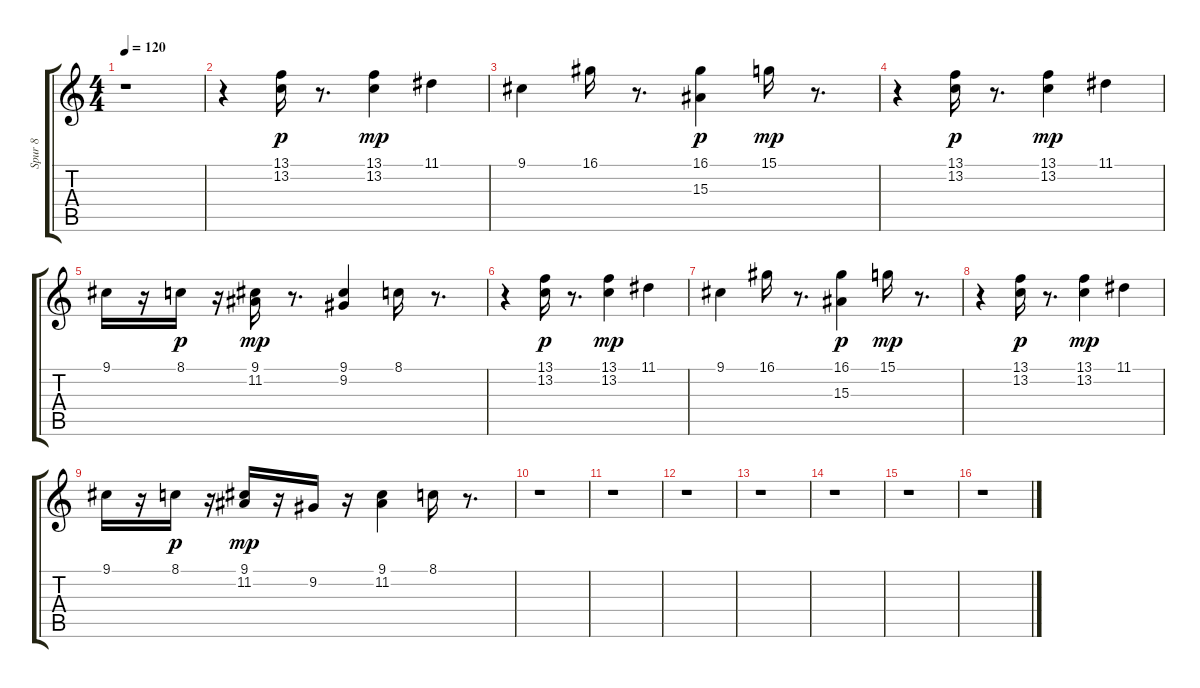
\track ("Spur 8" "Spur 8") {instrument oboe}
\staff {score tabs}
\tuning (E4 B3 G3 D3 A2 E2) {hide}
\ts (4 4)
\tempo 120
\clef g2
\ks c
r.1{dy p} |
r.4 (13.1 13.2).16 r.8{d} (13.1 13.2).4{dy mp} 11.1.4 |
9.1.4 16.1.16 r.8{d} (16.1 15.3).4{dy p} 15.1.16{dy mp} r.8{d} |
r.4 (13.1 13.2).16{dy p} r.8{d} (13.1 13.2).4{dy mp} 11.1.4 |
9.1.16 r.16 8.1.16{dy p} r.16 (9.1 11.2).16{dy mp} r.8{d} (9.1 9.2).4 8.1.16 r.8{d} |
r.4 (13.1 13.2).16{dy p} r.8{d} (13.1 13.2).4{dy mp} 11.1.4 |
9.1.4 16.1.16 r.8{d} (16.1 15.3).4{dy p} 15.1.16{dy mp} r.8{d} |
r.4 (13.1 13.2).16{dy p} r.8{d} (13.1 13.2).4{dy mp} 11.1.4 |
9.1.16 r.16 8.1.16{dy p} r.16 (9.1 11.2).16{dy mp} r.16 9.2.16 r.16 (9.1 11.2).4 8.1.16 r.8{d} |
r.1 |
r.1 |
r.1 |
r.1 |
r.1 |
r.1 |
r.1
